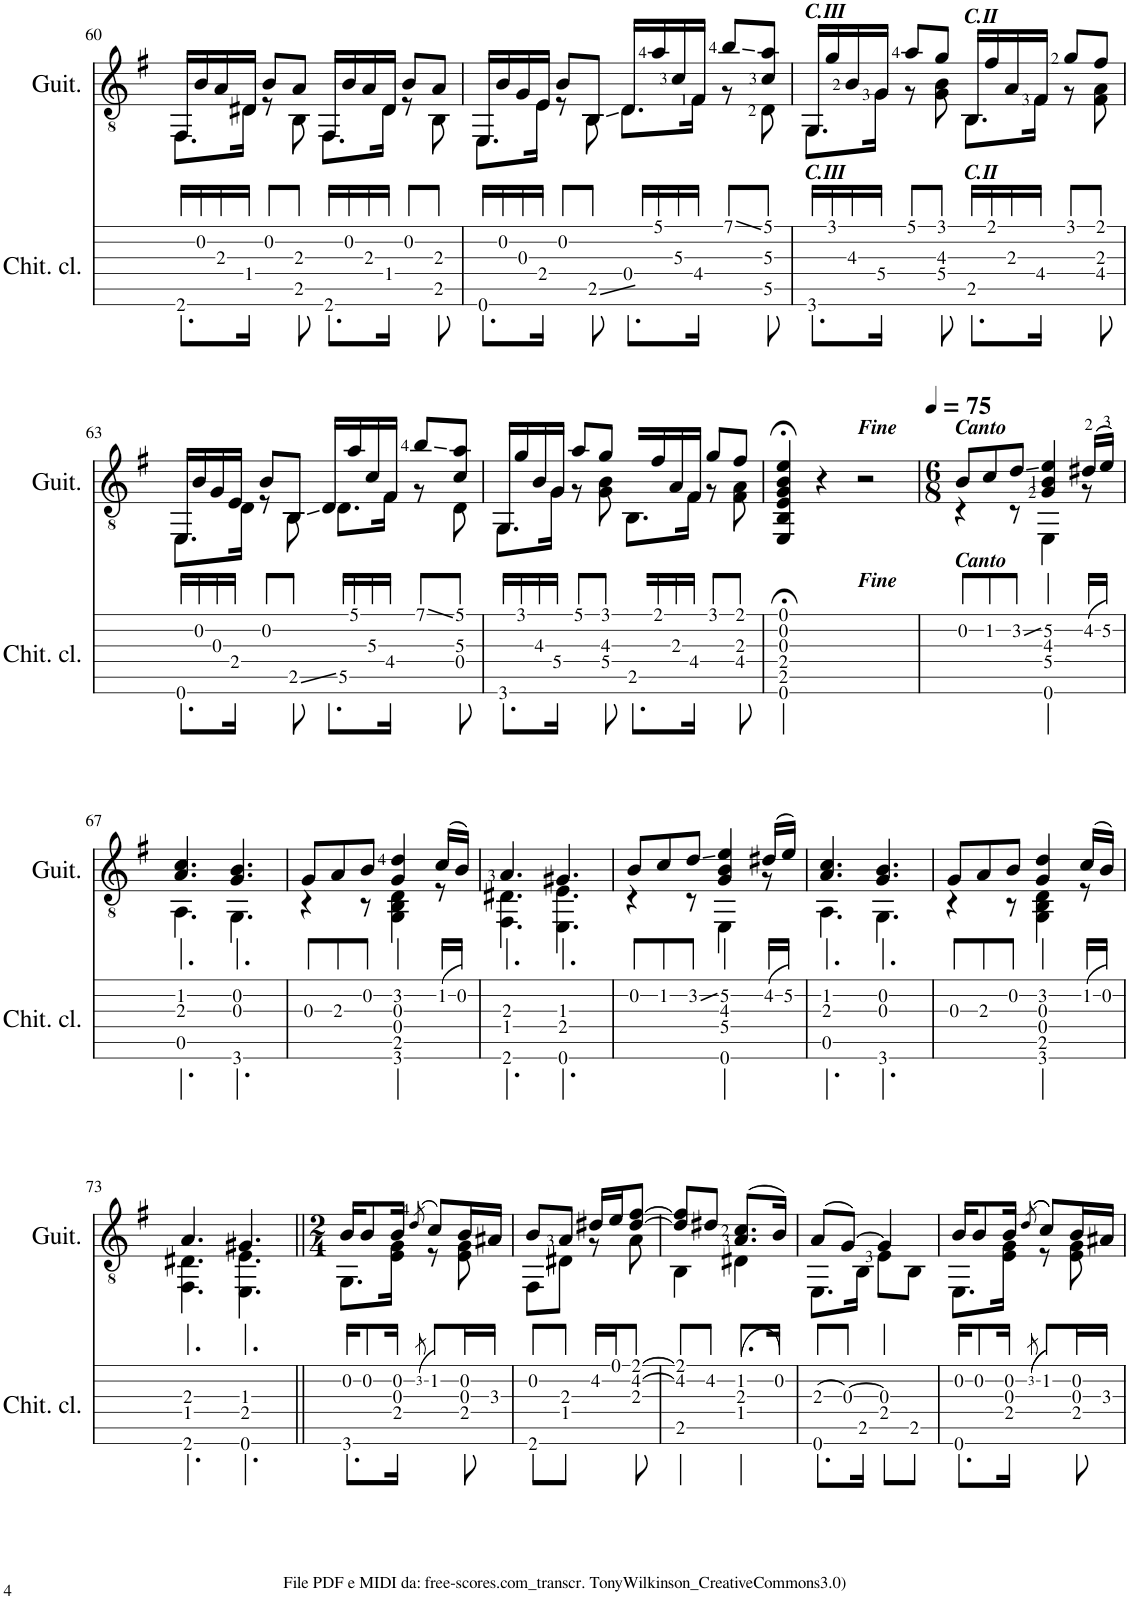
**kern	**kern
*part2	*part1
*staff2	*staff1
*I"Chitarra classica	*I"Guitar
*I'Chit. cl.	*I'Guit.
!!LO:PB:g=z
*	*clefGv2
*k[f#]	*k[f#]
*M4/4	*M4/4
*met(c)	*met(c)
=60	=60
*^	*^
16FF#/LL	8.FF#\L	16FF#/LL	8.FF#\L
16B/	.	16B/	.
16A/	.	16A/	.
16D#X/JJ	16D#\Jk	16D#X/JJ	16D#\Jk
8B/L	8r	8B/L	8r
8A/J	8BB\	8A/J	8BB\
16FF#/LL	8.FF#\L	16FF#/LL	8.FF#\L
16B/	.	16B/	.
16A/	.	16A/	.
16D#/JJ	16D#\Jk	16D#/JJ	16D#\Jk
8B/L	8r	8B/L	8r
8A/J	8BB\	8A/J	8BB\
=61	=61	=61	=61
16EE/LL	8.EE\L	16EE/LL	8.EE\L
16B/	.	16B/	.
16G/	.	16G/	.
16E/JJ	16E\Jk	16E/JJ	16E\Jk
8B/L	8r	8B/L	8r
8BB/J	8BB\	8BB/J	8BB\
16D/LL	8.D\L	16D/LL	8.D\L
16a/	.	16a/	.
16c/	.	16c/	.
16F#/JJ	16F#\Jk	16F#/JJ	16F#\Jk
8b/L	8r	8b/L	8r
8c/ 8a/J	8D\	8c/ 8a/J	8D\
=62	=62	=62	=62
!	!	!LO:TX:a:Bi:t=C.III	!
!LO:TX:a:Bi:t=C.III	!	!	!
16GG/LL	8.GG\L	16GG/LL	8.GG\L
16g/	.	16g/	.
16B/	.	16B/	.
16G/JJ	16G\Jk	16G/JJ	16G\Jk
8a/L	8r	8a/L	8r
8g/J	8G\ 8B\	8g/J	8G\ 8B\
!	!	!LO:TX:a:Bi:t=C.II	!
!LO:TX:a:Bi:t=C.II	!	!	!
16BB/LL	8.BB\L	16BB/LL	8.BB\L
16f#/	.	16f#/	.
16A/	.	16A/	.
16F#/JJ	16F#\Jk	16F#/JJ	16F#\Jk
8g/L	8r	8g/L	8r
8f#/J	8F#\ 8A\	8f#/J	8F#\ 8A\
!!LO:LB:g=z	!!
=63	=63	=63	=63
16EE/LL	8.EE\L	16EE/LL	8.EE\L
16B/	.	16B/	.
16G/	.	16G/	.
16E/JJ	16D\Jk	16E/JJ	16D\Jk
8B/L	8r	8B/L	8r
8BB/J	8BB\	8BB/J	8BB\
16D/LL	8.D\L	16D/LL	8.D\L
16a/	.	16a/	.
16c/	.	16c/	.
16F#/JJ	16F#\Jk	16F#/JJ	16F#\Jk
8b/L	8r	8b/L	8r
8c/ 8a/J	8D\	8c/ 8a/J	8D\
=64	=64	=64	=64
16GG/LL	8.GG\L	16GG/LL	8.GG\L
16g/	.	16g/	.
16B/	.	16B/	.
16G/JJ	16G\Jk	16G/JJ	16G\Jk
8a/L	8r	8a/L	8r
8g/J	8G\ 8B\	8g/J	8G\ 8B\
16BBLL	8.BB\L	16BBLL	8.BB\L
16f#/	.	16f#/	.
16A/	.	16A/	.
16F#/JJ	16F#\Jk	16F#/JJ	16F#\Jk
8g/L	8r	8g/L	8r
8f#/J	8F#\ 8A\	8f#/J	8F#\ 8A\
*v	*v	*	*
*	*v	*v
=65	=65
4EE\;< 4BB\;< 4E\;< 4G\;< 4B\;< 4e\;<	4EE/;< 4BB/;< 4E/;< 4G/;< 4B/;< 4e/;<
4r	4r
2r	2r
=66	=66
*M6/8	*M6/8
*	*MM75
*^	*^
!	!	!LO:TX:a:Bi:t=Canto	!
!LO:TX:a:Bi:t=Canto	!	!	!
8B/L	4r	8B/L	4r
8c/	.	8c/	.
8d/J	8r	8d/J	8r
4G/ 4B/ 4e/	4EE\	4G/ 4B/ 4e/	4EE\
(16d#X/LL	8r	(16d#X/LL	8r
16e/JJ)	.	16e/JJ)	.
!!LO:LB:g=z	!!
=67	=67	=67	=67
4.A/ 4.c/	4.AA\	4.A/ 4.c/	4.AA\
4.G/ 4.B/	4.GG\	4.G/ 4.B/	4.GG\
=68	=68	=68	=68
8G/L	4r	8G/L	4r
8A/	.	8A/	.
8B/J	8r	8B/J	8r
4G/ 4d/	4GG\ 4BB\ 4D\	4G/ 4d/	4GG\ 4BB\ 4D\
(16c/LL	8r	(16c/LL	8r
16B/JJ)	.	16B/JJ)	.
=69	=69	=69	=69
4.A/	4.FF#\ 4.D#X\	4.A/	4.FF#\ 4.D#X\
4.G#X/	4.EE\ 4.E\	4.G#X/	4.EE\ 4.E\
=70	=70	=70	=70
8B/L	4r	8B/L	4r
8c/	.	8c/	.
8d/J	8r	8d/J	8r
4G/ 4B/ 4e/	4EE\	4G/ 4B/ 4e/	4EE\
(16d#X/LL	8r	(16d#X/LL	8r
16e/JJ)	.	16e/JJ)	.
=71	=71	=71	=71
4.A/ 4.c/	4.AA\	4.A/ 4.c/	4.AA\
4.G/ 4.B/	4.GG\	4.G/ 4.B/	4.GG\
=72	=72	=72	=72
8G/L	4r	8G/L	4r
8A/	.	8A/	.
8B/J	8r	8B/J	8r
4G/ 4d/	4GG\ 4BB\ 4D\	4G/ 4d/	4GG\ 4BB\ 4D\
(16c/LL	8r	(16c/LL	8r
16B/JJ)	.	16B/JJ)	.
!!LO:LB:g=z	!!
=73	=73	=73	=73
4.A/	4.FF#\ 4.D#X\	4.A/	4.FF#\ 4.D#X\
4.G#X/	4.EE\ 4.E\	4.G#X/	4.EE\ 4.E\
=74||	=74||	=74||	=74||
*M2/4	*	*M2/4	*
16B/KL	8.GG\L	16B/KL	8.GG\L
8B/	.	8B/	.
16B/Jk	16E\ 16G\Jk	16B/Jk	16E\ 16G\Jk
(8qd/	.	(8qd/	.
8c/L)	8r	8c/L)	8r
16B/L	8E\ 8G\	16B/L	8E\ 8G\
16A#X/JJ	.	16A#X/JJ	.
=75	=75	=75	=75
8B/L	8FF#\L	8B/L	8FF#\L
8A/J	8D#X\J	8A/J	8D#X\J
16d#X/LL	8r	16d#X/LL	8r
16e/J	.	16e/J	.
[8d#/ [8f#/J	8A\	[8d#/ [8f#/J	8A\
=76	=76	=76	=76
8d#/] 8f#/]L	4BB\	8d#/] 8f#/]L	4BB\
8d#X/J	.	8d#X/J	.
(8.A/ 8.c/L	4D#X\	(8.A/ 8.c/L	4D#X\
16B/Jk)	.	16B/Jk)	.
=77	=77	=77	=77
(8A/L	8.EE\L	(8A/L	8.EE\L
[8G/J)	.	[8G/J)	.
.	16BB\Jk	.	16BB\Jk
4G/]	8E\L	4G/]	8E\L
.	8BB\J	.	8BB\J
=78	=78	=78	=78
16B/KL	8.EE\L	16B/KL	8.EE\L
8B/	.	8B/	.
16B/Jk	16E\ 16G\Jk	16B/Jk	16E\ 16G\Jk
((8qd/	.	((8qd/	.
8c/L))	8r	8c/L))	8r
16B/L	8E\ 8G\	16B/L	8E\ 8G\
16A#X/JJ	.	16A#X/JJ	.
*v	*v	*	*
*	*v	*v
=	=
*-	*-
